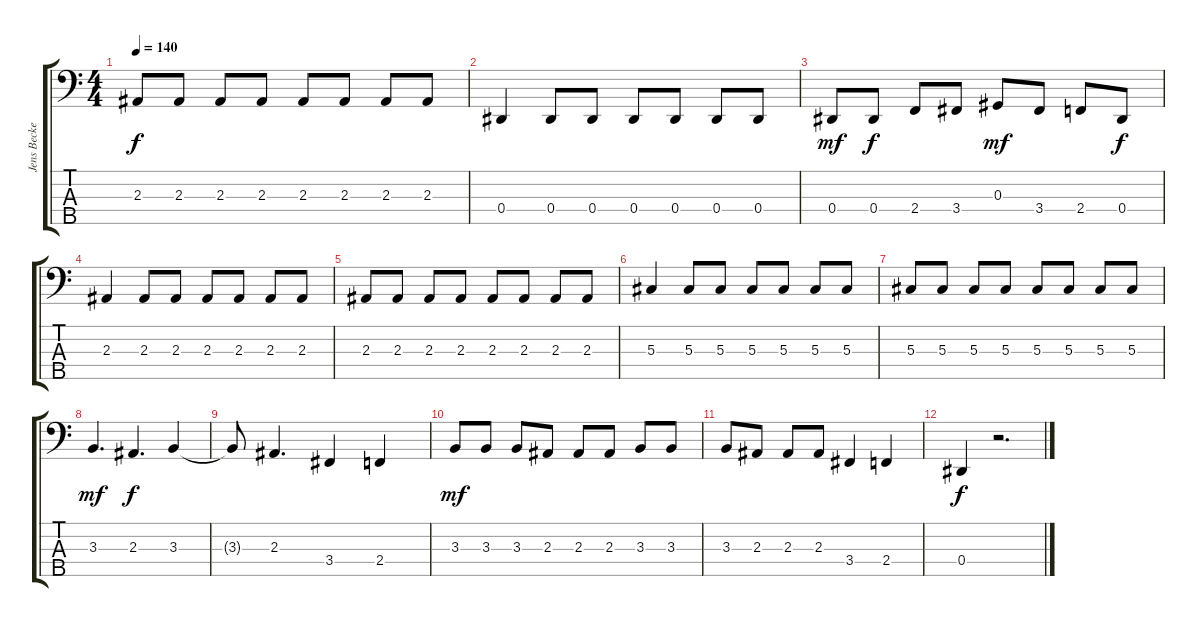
\track ("Jens Becker" "Jens Becke") {instrument electricbasspick}
\staff {score tabs}
\tuning (Gb2 Db2 Ab1 Eb1 Bb0) {hide}
\ts (4 4)
\tempo 140
\clef f4
\ks c
2.3.8{dy f} 2.3.8 2.3.8 2.3.8 2.3.8 2.3.8 2.3.8 2.3.8 |
0.4.4 0.4.8 0.4.8 0.4.8 0.4.8 0.4.8 0.4.8 |
0.4.8{dy mf} 0.4.8{dy f} 2.4.8 3.4.8 0.3.8{dy mf} 3.4.8 2.4.8 0.4.8{dy f} |
2.3.4 2.3.8 2.3.8 2.3.8 2.3.8 2.3.8 2.3.8 |
2.3.8 2.3.8 2.3.8 2.3.8 2.3.8 2.3.8 2.3.8 2.3.8 |
5.3.4 5.3.8 5.3.8 5.3.8 5.3.8 5.3.8 5.3.8 |
5.3.8 5.3.8 5.3.8 5.3.8 5.3.8 5.3.8 5.3.8 5.3.8 |
3.3.4{d dy mf} 2.3.4{d dy f} 3.3.4 |
3.3{t}.8 2.3.4{d} 3.4.4 2.4.4 |
3.3.8{dy mf} 3.3.8 3.3.8 2.3.8 2.3.8 2.3.8 3.3.8 3.3.8 |
3.3.8 2.3.8 2.3.8 2.3.8 3.4.4 2.4.4 |
0.4.4{dy f} r.2{d}
